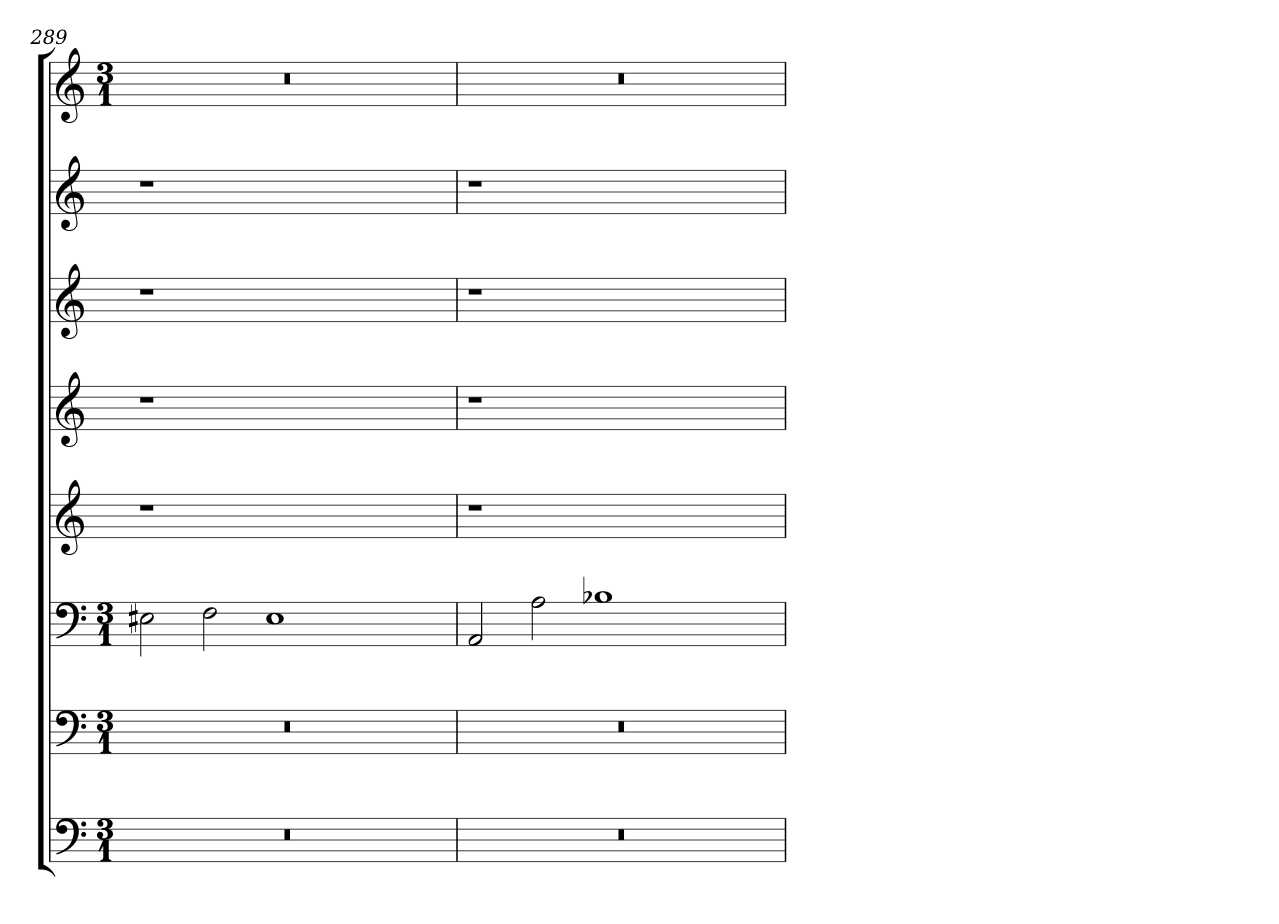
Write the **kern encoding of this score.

**kern	**kern	**kern	**kern	**kern	**kern	**kern	**kern
*part8	*part7	*part6	*part5	*part4	*part3	*part2	*part1
*staff8	*staff7	*staff6	*staff5	*staff4	*staff3	*staff2	*staff1
!!LO:LB:g=z
*clefF4	*clefF4	*clefF4	*clefG2	*clefG2	*clefG2	*clefG2	*clefG2
*k[]	*k[]	*k[]	*k[]	*k[]	*k[]	*k[]	*k[]
*C:	*C:	*C:	*C:	*C:	*C:	*C:	*C:
*M3/1	*M3/1	*M3/1	*	*	*	*	*M3/1
=289	=289	=289	=289	=289	=289	=289	=289
0.r	0.r	2E#\	1r	1r	1r	1r	0.r
.	.	2F\	.	.	.	.	.
.	.	1E#>	0ryy	0ryy	0ryy	0ryy	.
.	.	1ryy	.	.	.	.	.
=290	=290	=290	=290	=290	=290	=290	=290
0.r	0.r	2AA/	1r	1r	1r	1r	0.r
.	.	2A\	.	.	.	.	.
.	.	1B-X>	0ryy	0ryy	0ryy	0ryy	.
.	.	1ryy	.	.	.	.	.
=	=	=	=	=	=	=	=
*-	*-	*-	*-	*-	*-	*-	*-
